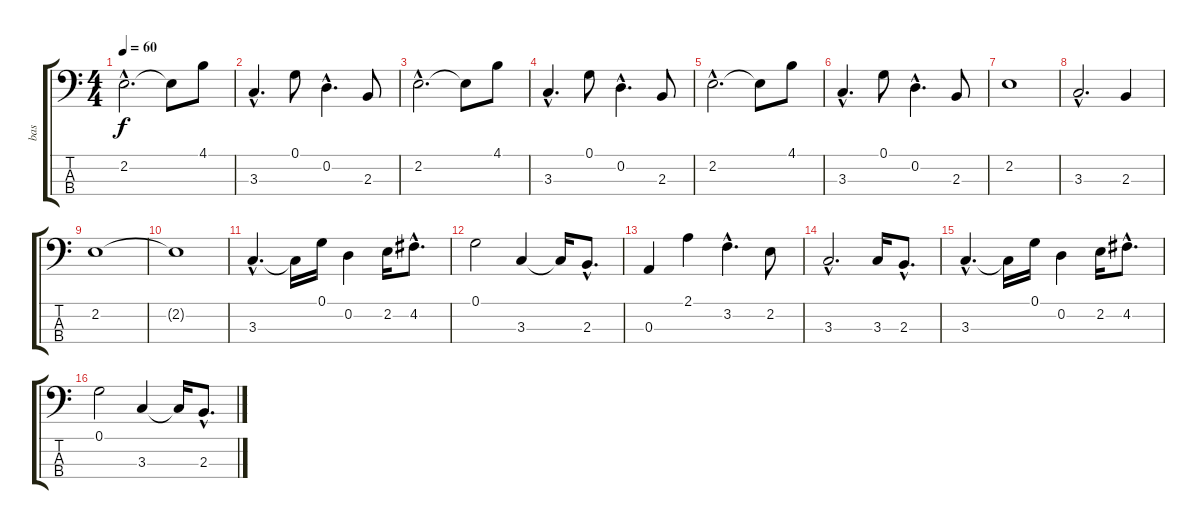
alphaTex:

\track ("bas" "bas") {instrument slapbass1}
\staff {score tabs}
\tuning (G2 D2 A1 E1) {hide}
\ts (4 4)
\tempo 60
\clef f4
\ks c
2.2{hac}.2{d dy f} 2.2{t}.8 4.1.8 |
3.3{hac}.4{d} 0.1.8 0.2{hac}.4{d} 2.3.8 |
2.2{hac}.2{d} 2.2{t}.8 4.1.8 |
3.3{hac}.4{d} 0.1.8 0.2{hac}.4{d} 2.3.8 |
2.2{hac}.2{d} 2.2{t}.8 4.1.8 |
3.3{hac}.4{d} 0.1.8 0.2{hac}.4{d} 2.3.8 |
2.2.1 |
3.3{hac}.2{d} 2.3.4 |
2.2.1 |
2.2{t}.1 |
3.3{hac}.4{d} 3.3{t}.16 0.1.16 0.2.4 2.2.16 4.2{hac}.8{d} |
0.1.2 3.3.4 3.3{t}.16 2.3{hac}.8{d} |
0.3.4 2.1.4 3.2{hac}.4{d} 2.2.8 |
3.3{hac}.2{d} 3.3.16 2.3{hac}.8{d} |
3.3{hac}.4{d} 3.3{t}.16 0.1.16 0.2.4 2.2.16 4.2{hac}.8{d} |
0.1.2 3.3.4 3.3{t}.16 2.3{hac}.8{d}
